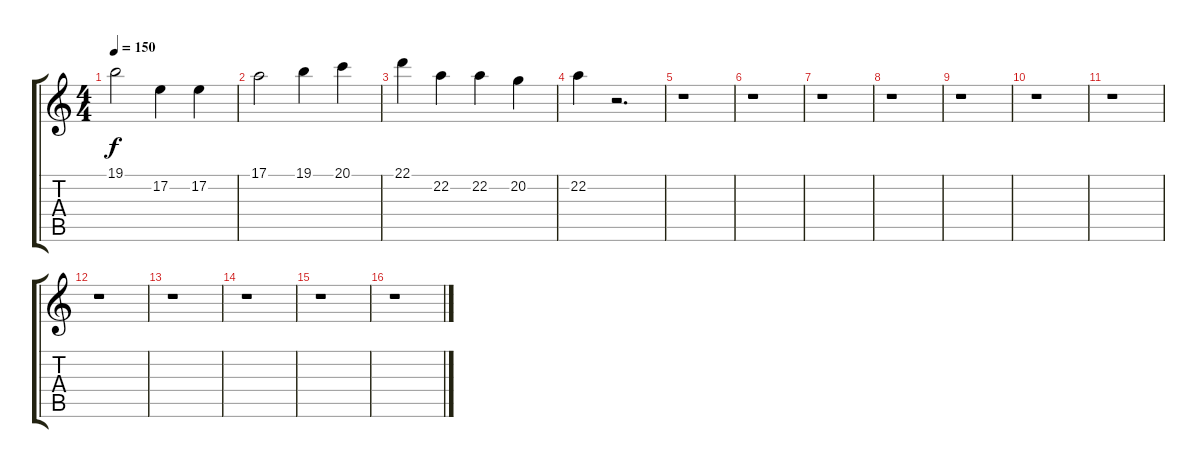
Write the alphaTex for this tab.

\track "" {instrument stringensemble1}
\staff {score tabs}
\tuning (E4 B3 G3 D3 A2 E2) {hide}
\ts (4 4)
\tempo 150
\clef g2
\ks c
19.1.2{dy f} 17.2.4 17.2.4 |
17.1.2 19.1.4 20.1.4 |
22.1.4 22.2.4 22.2.4 20.2.4 |
22.2.4 r.2{d} |
r.1 |
r.1 |
r.1 |
r.1 |
r.1 |
r.1 |
r.1 |
r.1 |
r.1 |
r.1 |
r.1 |
r.1
